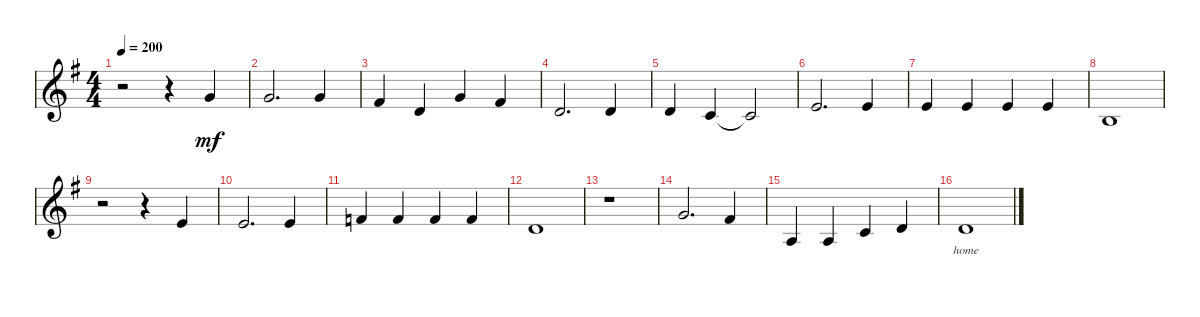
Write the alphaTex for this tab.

\defaultSystemsLayout 4
\bracketExtendMode groupsimilarinstruments
\singleTrackTrackNamePolicy hidden
\multiTrackTrackNamePolicy hidden
\otherSystemsTrackNameOrientation horizontal
\track ("Baritone" "Baritone") {instrument acousticguitarsteel}
\staff {score}
\tuning (E4 B3 G3 D3 A2 E2)
\ts (4 4)
\scale
0.227705
\tempo 200
\accidentals auto
\clef g2
\ottava regular
\simile none
\ks g
r.2{dy mf instrument acousticguitarsteel} r.4 0.3.4 |
\scale
0.0679212 0.3.2{d} 5.4.4 |
\scale
0.121043 4.4.4 5.5.4 0.3.4 4.4.4 |
\scale
0.124767 5.5.2{d} 5.5.4 |
\scale
0.132216 0.4.4 3.5.4 3.5{t}.2 |
\scale
0.124767 2.4.2{d} 2.4.4 |
\scale
0.136872 2.4.4 2.4.4 2.4.4 2.4.4 |
\scale
0.0642458 2.5.1 |
r.2 r.4 2.4.4 |
2.4.2{d} 2.4.4 |
3.4.4 3.4.4 3.4.4 3.4.4 |
0.4.1 |
r.1 |
0.3.2{d} 4.4.4 |
0.5.4 5.6.4 8.6.4 5.5.4 |
0.4.1{lyrics (0 "home") lyrics (1 "") lyrics (2 "") lyrics (3 "") lyrics (4 "")}
